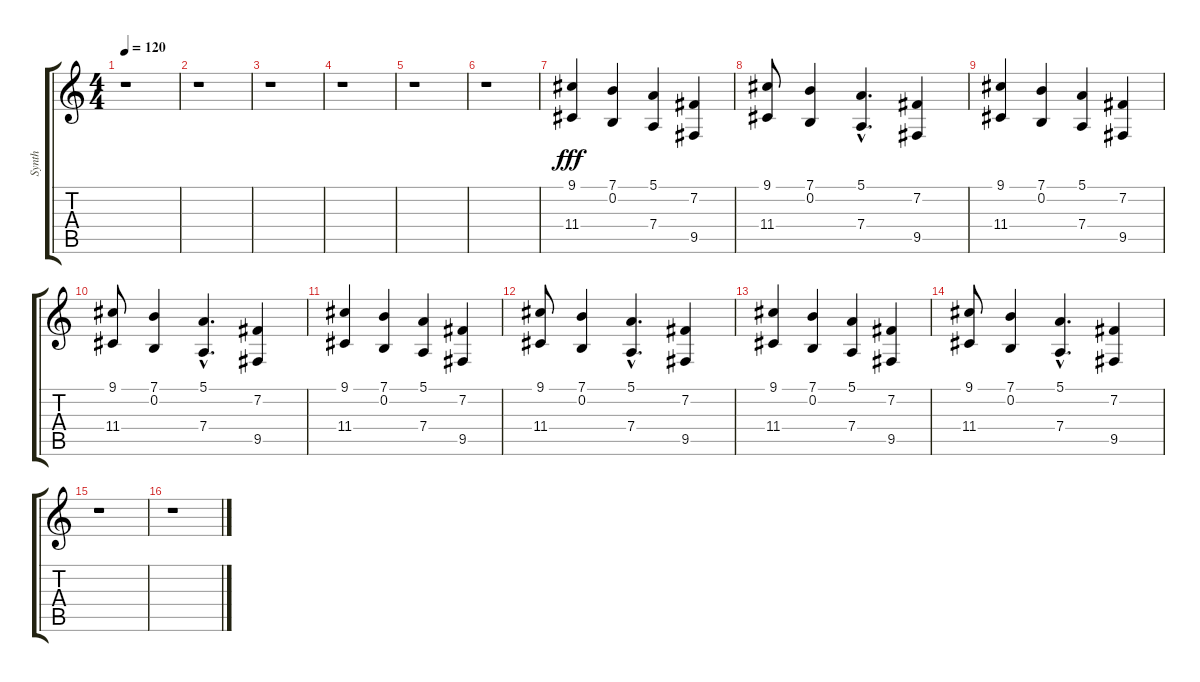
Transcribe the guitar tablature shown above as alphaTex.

\track ("Synth" "Synth") {instrument reedorgan}
\staff {score tabs}
\tuning (E4 B3 G3 D3 A2 E2) {hide}
\ts (4 4)
\tempo 120
\clef g2
\ks c
r.1{dy fff} |
r.1 |
r.1 |
r.1 |
r.1 |
r.1 |
(9.1 11.4).4 (7.1 0.2).4 (5.1 7.4).4 (7.2 9.5).4 |
(9.1 11.4).8 (7.1 0.2).4 (5.1{hac} 7.4{hac}).4{d} (7.2 9.5).4 |
(9.1 11.4).4 (7.1 0.2).4 (5.1 7.4).4 (7.2 9.5).4 |
(9.1 11.4).8 (7.1 0.2).4 (5.1{hac} 7.4{hac}).4{d} (7.2 9.5).4 |
(9.1 11.4).4 (7.1 0.2).4 (5.1 7.4).4 (7.2 9.5).4 |
(9.1 11.4).8 (7.1 0.2).4 (5.1{hac} 7.4{hac}).4{d} (7.2 9.5).4 |
(9.1 11.4).4 (7.1 0.2).4 (5.1 7.4).4 (7.2 9.5).4 |
(9.1 11.4).8 (7.1 0.2).4 (5.1{hac} 7.4{hac}).4{d} (7.2 9.5).4 |
r.1 |
r.1
